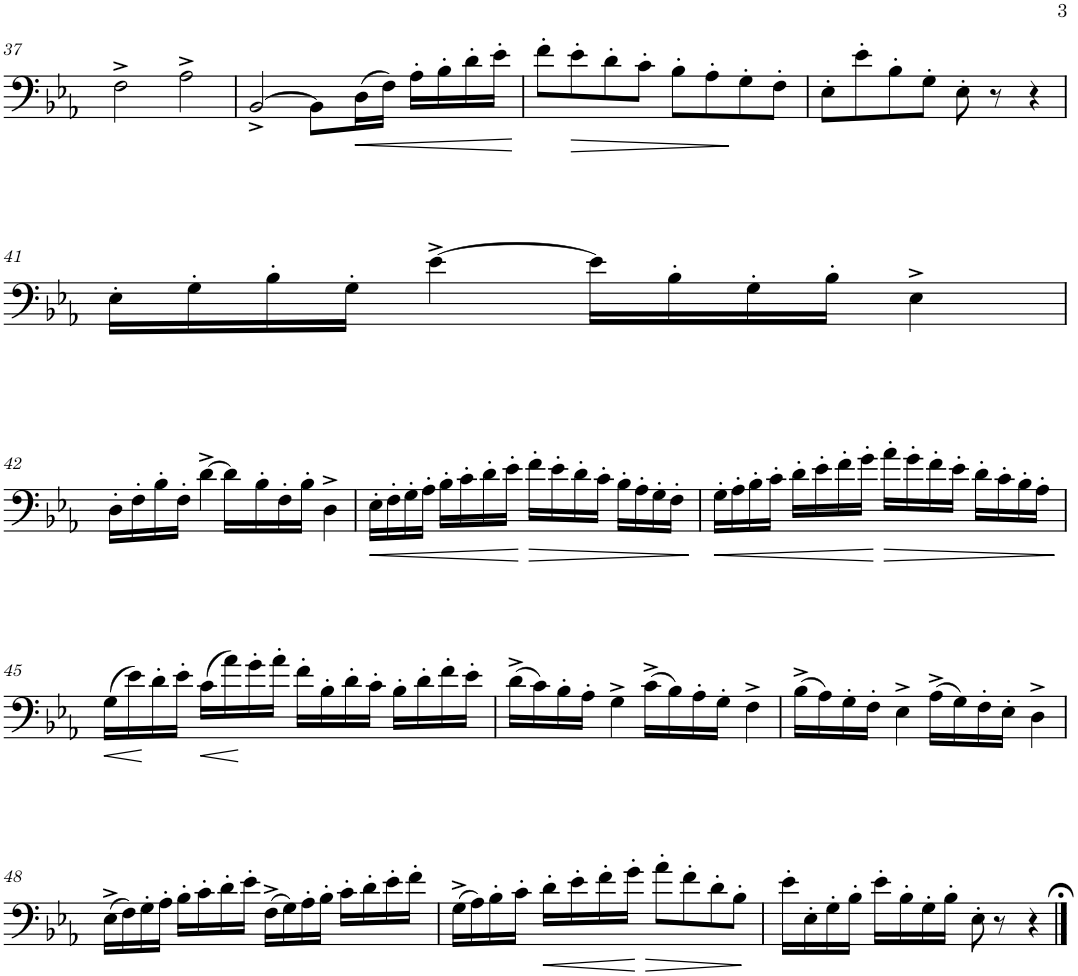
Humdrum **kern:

**kern	**dynam
*part1	*part1
*staff1	*staff1
*I"Trombone	*
*I'Tbn.	*
!!LO:PB:g=z
*clefF4	*
*k[b-e-a-]	*
*M4/4	*
*met(c)	*
=37	=37
2F^\	.
2A-^\	.
=38	=38
[2BB-^/	.
8BB-\L]	.
!	!LO:HP:b
(16D\L	<
16F\JJ)	.
16A-'\LL	.
16B-'\	.
16d'\	.
16e-'\JJ	.
.	[
=39	=39
8f'\L	.
!	!LO:HP:b
8e-'\	>
8d'\	.
8c'\J	.
8B-'\L	.
8A-'\	.
8G'\	]
8F'\J	.
=40	=40
8E-'\L	.
8e-'\	.
8B-'\	.
8G'\J	.
8E-'\	.
8r	.
4r	.
!!LO:LB:g=z
=41	=41
16E-'\LL	.
16G'\	.
16B-'\	.
16G'\JJ	.
[4e-^\	.
16e-\LL]	.
16B-'\	.
16G'\	.
16B-'\JJ	.
4E-^\	.
!!LO:LB:g=z
=42	=42
16D'\LL	.
16F'\	.
16B-'\	.
16F'\JJ	.
[4d^\	.
16d\LL]	.
16B-'\	.
16F'\	.
16B-'\JJ	.
4D^\	.
=43	=43
!	!LO:HP:b
16E-'\LL	<
16F'\	.
16G'\	.
16A-'\JJ	.
16B-'\LL	.
16c'\	.
16d'\	.
16e-'\JJ	.
!	!LO:HP:n=1:b
16f'\LL	[ >
16e-'\	.
16d'\	.
16c'\JJ	.
16B-'\LL	.
16A-'\	.
16G'\	.
16F'\JJ	.
.	]
=44	=44
!	!LO:HP:b
16G'\LL	<
16A-'\	.
16B-'\	.
16c'\JJ	.
16d'\LL	.
16e-'\	.
16f'\	.
16g'\JJ	.
!	!LO:HP:n=1:b
16a-'\LL	[ >
16g'\	.
16f'\	.
16e-'\JJ	.
16d'\LL	.
16c'\	.
16B-'\	.
16A-'\JJ	.
.	]
!!LO:LB:g=z
=45	=45
!	!LO:HP:b
(16G\LL	<
16e-\)	.
16d'\	[
16e-'\JJ	.
!	!LO:HP:b
(16c\LL	<
16a-\)	.
16g'\	[
16a-'\JJ	.
16f'\LL	.
16B-'\	.
16d'\	.
16c'\JJ	.
16B-'\LL	.
16d'\	.
16f'\	.
16e-'\JJ	.
=46	=46
(16d^\LL	.
16c\)	.
16B-'\	.
16A-'\JJ	.
4G^\	.
(16c^\LL	.
16B-\)	.
16A-'\	.
16G'\JJ	.
4F^\	.
=47	=47
(16B-^\LL	.
16A-\)	.
16G'\	.
16F'\JJ	.
4E-^\	.
(16A-^\LL	.
16G\)	.
16F'\	.
16E-'\JJ	.
4D^\	.
!!LO:LB:g=z
=48	=48
(16E-^\LL	.
16F\)	.
16G'\	.
16A-'\JJ	.
16B-'\LL	.
16c'\	.
16d'\	.
16e-'\JJ	.
(16F^\LL	.
16G\)	.
16A-'\	.
16B-'\JJ	.
16c'\LL	.
16d'\	.
16e-'\	.
16f'\JJ	.
=49	=49
(16G^\LL	.
16A-\)	.
16B-'\	.
16c'\JJ	.
!	!LO:HP:b
16d'\LL	<
16e-'\	.
16f'\	.
16g'\JJ	.
!	!LO:HP:n=1:b
8a-'\L	[ >
8f'\	.
8d'\	.
8B-'\J	.
.	]
=50	=50
16e-'\LL	.
16E-'\	.
16G'\	.
16B-'\JJ	.
16e-'\LL	.
16B-'\	.
16G'\	.
16B-'\JJ	.
8E-'\	.
8r	.
4r	.
==	==
*-	*-
